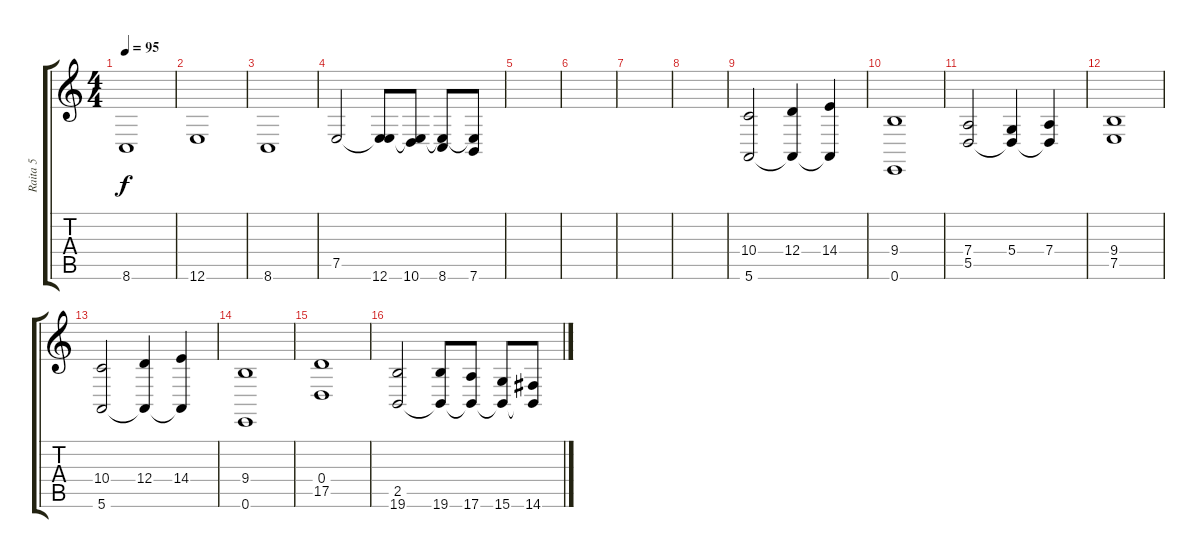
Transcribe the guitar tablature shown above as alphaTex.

\track ("Raita 5" "Raita 5") {instrument choiraahs}
\staff {score tabs}
\tuning (E4 B3 G3 D3 A2 E2) {hide}
\ts (4 4)
\tempo 95
\clef g2
\ks c
8.6.1{dy f} |
12.6.1 |
8.6.1 |
7.5.2 (7.5{t} 12.6).8 (7.5{t} 10.6).8 (7.5{t} 8.6).8 (7.5{t} 7.6).8 |
|
|
|
|
(10.4 5.6).2 (12.4 5.6{t}).4 (14.4 5.6{t}).4 |
(9.4 0.6).1 |
(7.4 5.5).2 (5.4 5.5{t}).4 (7.4 5.5{t}).4 |
(9.4 7.5).1 |
(10.4 5.6).2 (12.4 5.6{t}).4 (14.4 5.6{t}).4 |
(9.4 0.6).1 |
(0.4 17.5).1 |
(2.5 19.6).2 (2.5{t} 19.6).8 (2.5{t} 17.6).8 (2.5{t} 15.6).8 (2.5{t} 14.6).8
